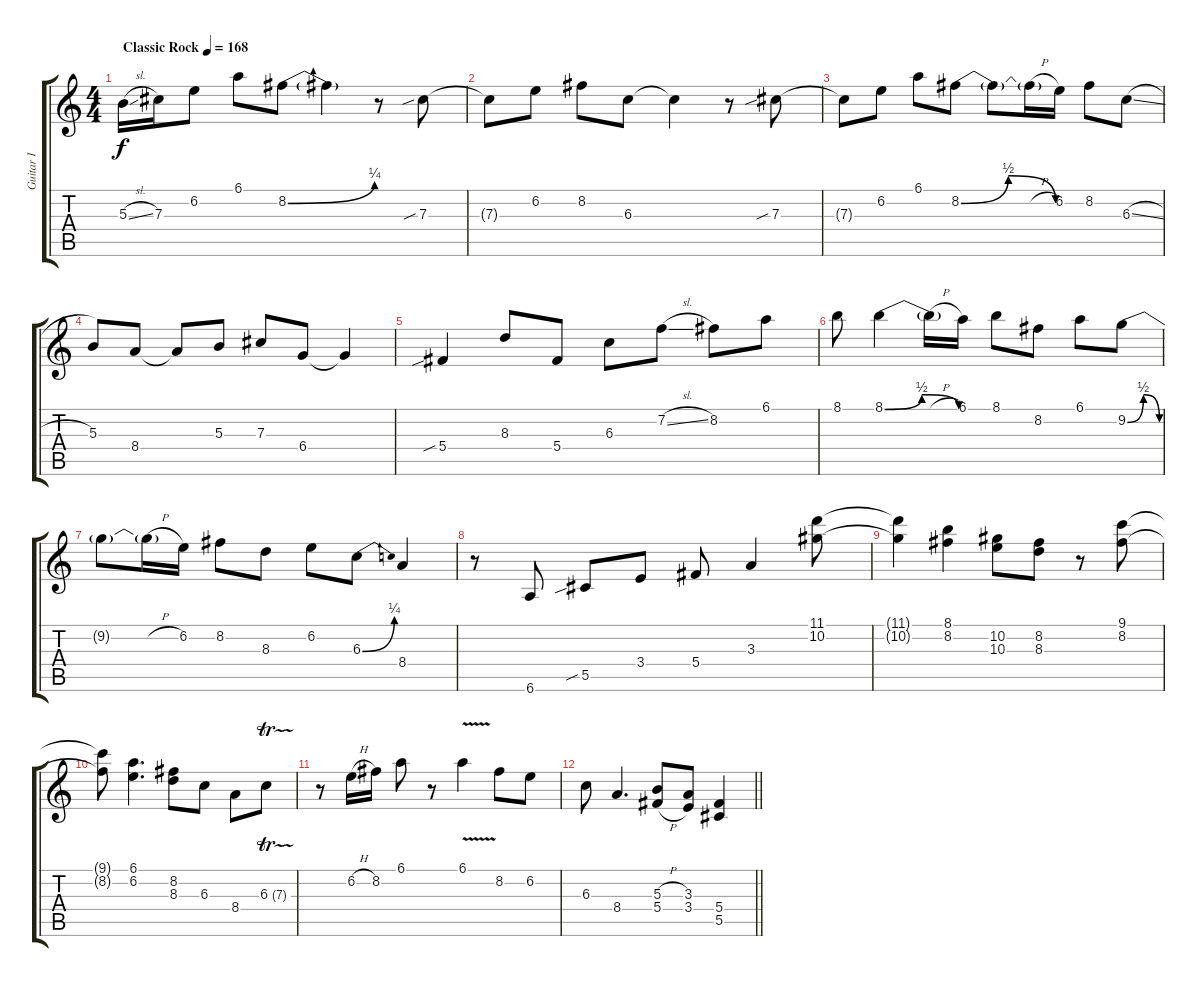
\track ("Guitar I" "Guitar I") {instrument overdrivenguitar}
\staff {score tabs}
\tuning (Eb4 Bb3 Gb3 Db3 Ab2 Eb2) {hide}
\ts (4 4)
\tempo (168 "Classic Rock")
\clef g2
\ks c
5.3{sl}.16{dy f instrument overdrivenguitar} 7.3.16 6.2.8{beam split} 6.1.8 8.2{be (bend 0 0 60 1)}.8 8.2{t}.4 r.8 7.3{sib}.8 |
7.3{t}.8 6.2.8{beam split} 8.2.8 6.3.8 6.3{t}.4 r.8 7.3{sib}.8 |
7.3{t}.8 6.2.8{beam split} 6.1.8 8.2{be (bendrelease 0 0 15 2 30 2 60 0)}.8 8.2{t}.8 8.2{h t}.16 6.2.16 8.2.8 6.3{sl}.8 |
5.3.8 8.4.8{beam split} 8.4{t}.8 5.3.8 7.3.8 6.4.8 6.4{t}.4 |
5.4{sib}.4 8.3.8 5.4.8 6.3.8 7.2{sl}.8{beam split} 8.2.8 6.1.8 |
8.1.8 8.1{be (bendrelease 0 0 15 2 30 2 60 0)}.4 8.1{h t}.16 6.1.16 8.1.8 8.2.8{beam split} 6.1.8 9.2{be (bendrelease 0 0 15 2 30 2 60 0)}.8 |
9.2{t}.8 9.2{h t}.16 6.2.16 8.2.8 8.3.8 6.2.8 6.3{be (bend 0 0 60 1)}.8 8.4.4 |
r.8 6.6.8 5.5{sib}.8 3.4.8 5.4.8 3.3.4 (11.1 10.2).8 |
(11.1{t} 10.2{t}).4 (8.1 8.2).4 (10.2 10.3).8 (8.2 8.3).8 r.8 (9.1 8.2).8 |
(9.1{t} 8.2{t}).8 (6.1 6.2).4{d} (8.2 8.3).8 6.3.8{beam split} 8.4.8 6.3{tr (7 32)}.8 |
r.8 6.2{h}.16 8.2.16 6.1.8 r.8 6.1{v}.4 8.2.8 6.2.8 |
\barLineRight lightlight
6.3.8 8.4.4{d} (5.3{h} 5.4{h}).8 (3.3 3.4).8 (5.4 5.5).4
